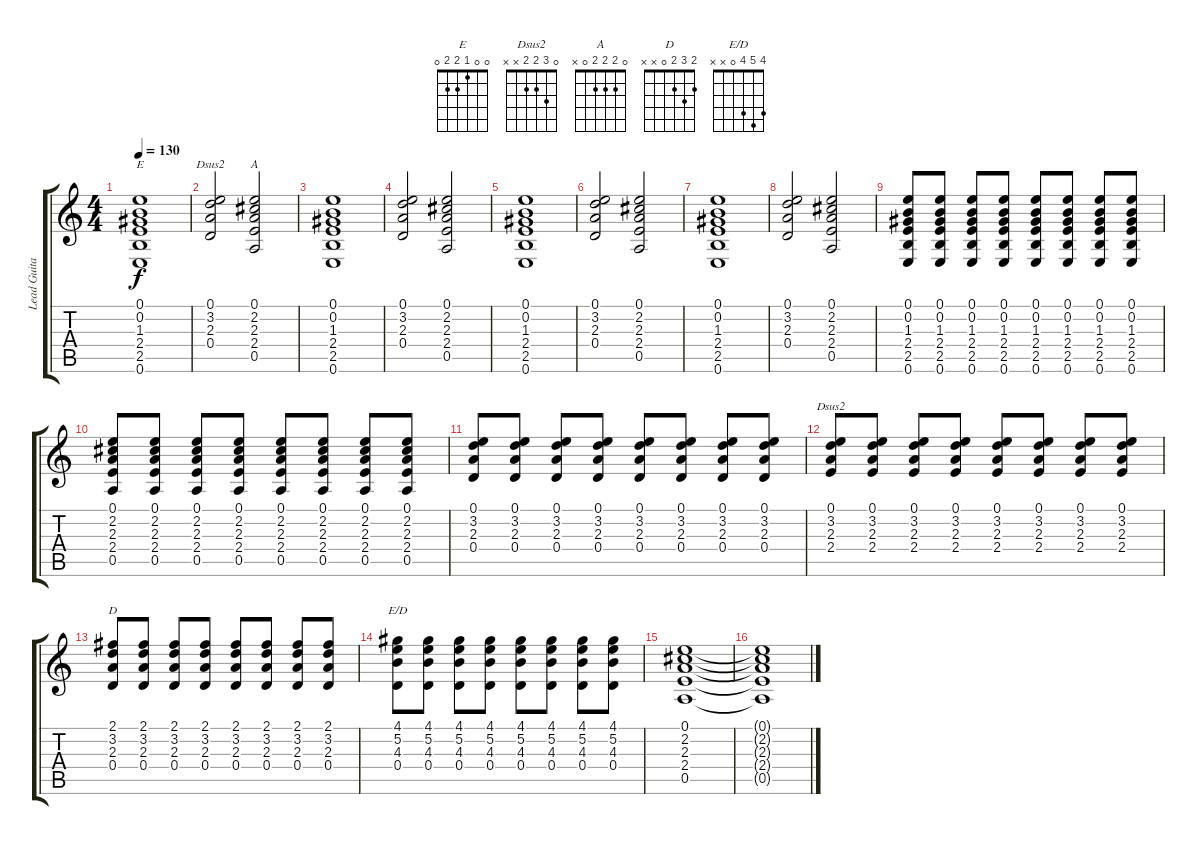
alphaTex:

\track ("Lead Guitar" "Lead Guita") {instrument electricguitarclean}
\staff {score tabs}
\tuning (E4 B3 G3 D3 A2 E2) {hide}
\chord ("E" 0 0 1 2 2 0)
\chord ("Dsus2" 0 3 2 0 x x)
\chord ("A" 0 2 2 2 0 x)
\chord ("Dsus2" 0 3 2 2 x x)
\chord ("D" 2 3 2 0 x x)
\chord ("E/D" 4 5 4 0 x x)
\ts (4 4)
\tempo 130
\clef g2
\ks c
(0.1 0.2 1.3 2.4 2.5 0.6).1{ch "E" dy f} |
(0.1 3.2 2.3 0.4).2{ch "Dsus2"} (0.1 2.2 2.3 2.4 0.5).2{ch "A"} |
(0.1 0.2 1.3 2.4 2.5 0.6).1 |
(0.1 3.2 2.3 0.4).2 (0.1 2.2 2.3 2.4 0.5).2 |
(0.1 0.2 1.3 2.4 2.5 0.6).1 |
(0.1 3.2 2.3 0.4).2 (0.1 2.2 2.3 2.4 0.5).2 |
(0.1 0.2 1.3 2.4 2.5 0.6).1 |
(0.1 3.2 2.3 0.4).2 (0.1 2.2 2.3 2.4 0.5).2 |
(0.1 0.2 1.3 2.4 2.5 0.6).8 (0.1 0.2 1.3 2.4 2.5 0.6).8 (0.1 0.2 1.3 2.4 2.5 0.6).8 (0.1 0.2 1.3 2.4 2.5 0.6).8 (0.1 0.2 1.3 2.4 2.5 0.6).8 (0.1 0.2 1.3 2.4 2.5 0.6).8 (0.1 0.2 1.3 2.4 2.5 0.6).8 (0.1 0.2 1.3 2.4 2.5 0.6).8 |
(0.1 2.2 2.3 2.4 0.5).8 (0.1 2.2 2.3 2.4 0.5).8 (0.1 2.2 2.3 2.4 0.5).8 (0.1 2.2 2.3 2.4 0.5).8 (0.1 2.2 2.3 2.4 0.5).8 (0.1 2.2 2.3 2.4 0.5).8 (0.1 2.2 2.3 2.4 0.5).8 (0.1 2.2 2.3 2.4 0.5).8 |
(0.1 3.2 2.3 0.4).8 (0.1 3.2 2.3 0.4).8 (0.1 3.2 2.3 0.4).8 (0.1 3.2 2.3 0.4).8 (0.1 3.2 2.3 0.4).8 (0.1 3.2 2.3 0.4).8 (0.1 3.2 2.3 0.4).8 (0.1 3.2 2.3 0.4).8 |
(0.1 3.2 2.3 2.4).8{ch "Dsus2"} (0.1 3.2 2.3 2.4).8 (0.1 3.2 2.3 2.4).8 (0.1 3.2 2.3 2.4).8 (0.1 3.2 2.3 2.4).8 (0.1 3.2 2.3 2.4).8 (0.1 3.2 2.3 2.4).8 (0.1 3.2 2.3 2.4).8 |
(2.1 3.2 2.3 0.4).8{ch "D"} (2.1 3.2 2.3 0.4).8 (2.1 3.2 2.3 0.4).8 (2.1 3.2 2.3 0.4).8 (2.1 3.2 2.3 0.4).8 (2.1 3.2 2.3 0.4).8 (2.1 3.2 2.3 0.4).8 (2.1 3.2 2.3 0.4).8 |
(4.1 5.2 4.3 0.4).8{ch "E/D"} (4.1 5.2 4.3 0.4).8 (4.1 5.2 4.3 0.4).8 (4.1 5.2 4.3 0.4).8 (4.1 5.2 4.3 0.4).8 (4.1 5.2 4.3 0.4).8 (4.1 5.2 4.3 0.4).8 (4.1 5.2 4.3 0.4).8 |
(0.1 2.2 2.3 2.4 0.5).1 |
(0.1{t} 2.2{t} 2.3{t} 2.4{t} 0.5{t}).1
